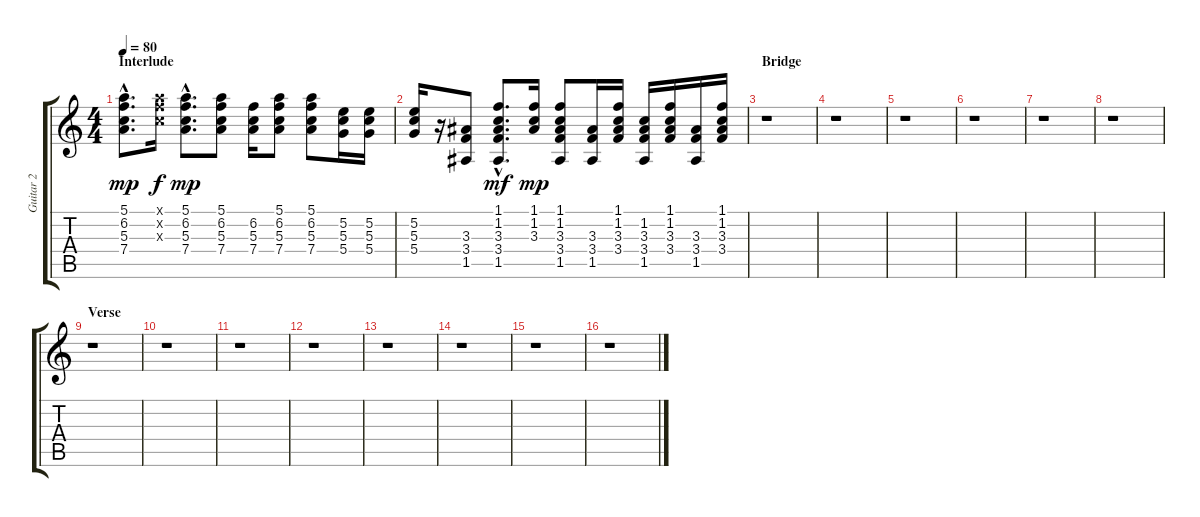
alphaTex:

\track ("Guitar 2" "Guitar 2") {instrument electricguitarclean}
\staff {score tabs}
\tuning (E4 B3 G3 D3 A2 E2) {hide}
\ts (4 4)
\section ("" "Interlude")
\tempo 80
\clef g2
\ks c
(5.1{hac} 6.2{hac} 5.3{hac} 7.4{hac}).8{d dy mp} (5.1{x} 6.2{x} 5.3{x}).16{dy f} (5.1{hac} 6.2{hac} 5.3{hac} 7.4{hac}).8{d dy mp} (5.1 6.2 5.3 7.4).8 (6.2 5.3 7.4).16 (5.1 6.2 5.3 7.4).8 (5.1 6.2 5.3 7.4).8 (5.2 5.3 5.4).16 (5.2 5.3 5.4).16 |
(5.2 5.3 5.4).16 r.16 (3.3 3.4 1.5).8 (1.1{hac} 1.2{hac} 3.3{hac} 3.4{hac} 1.5{hac}).8{d dy mf} (1.1 1.2 3.3).16{dy mp} (1.1 1.2 3.3 3.4 1.5).8 (3.3 3.4 1.5).16 (1.1 1.2 3.3 3.4).16 (1.2 3.3 3.4 1.5).16 (1.1 1.2 3.3 3.4).16 (3.3 3.4 1.5).16 (1.1 1.2 3.3 3.4).16 |
\section ("" "Bridge")
r.1 |
r.1 |
r.1 |
r.1 |
r.1 |
r.1 |
\section ("" "Verse")
r.1 |
r.1 |
r.1 |
r.1 |
r.1 |
r.1 |
r.1 |
r.1
